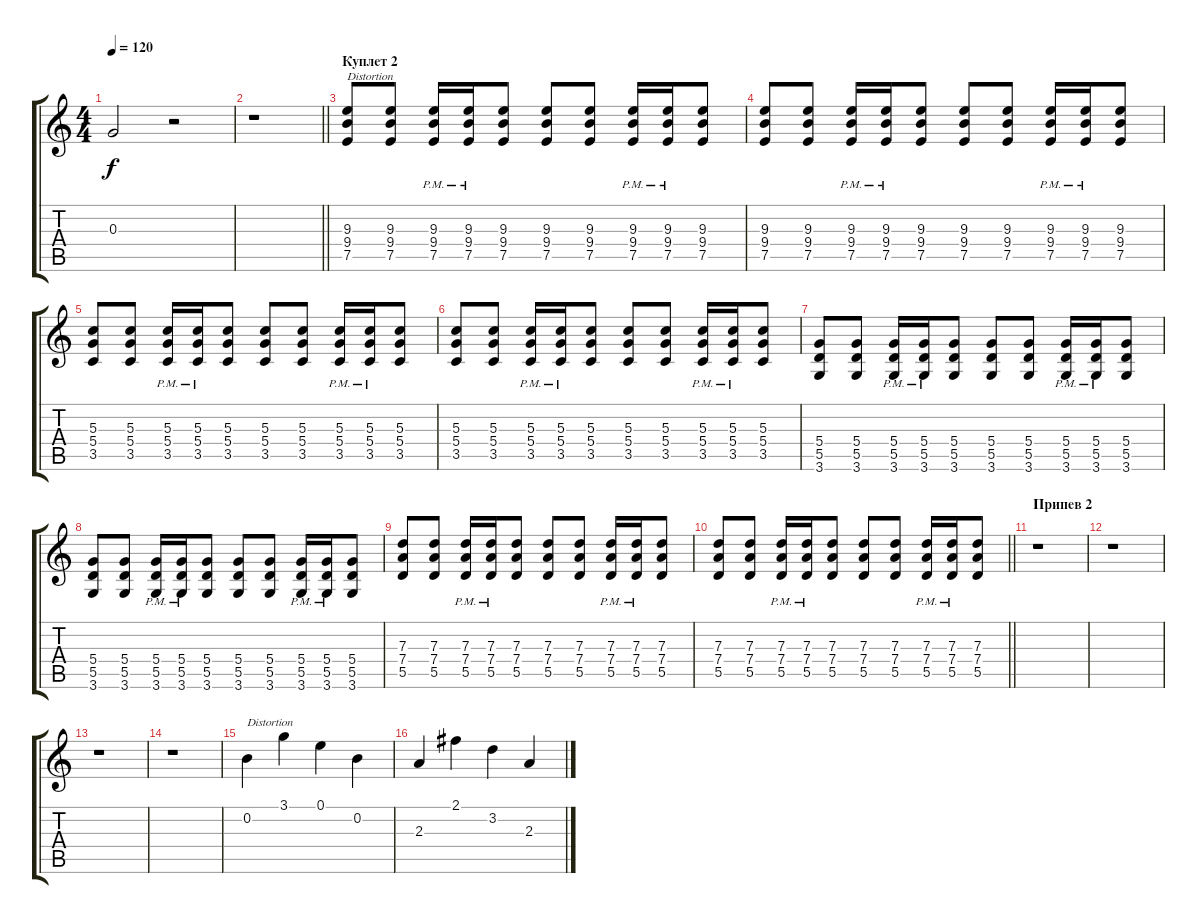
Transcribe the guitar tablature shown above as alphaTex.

\track "" {instrument acousticguitarsteel}
\staff {score tabs}
\tuning (E4 B3 G3 D3 A2 E2) {hide}
\ts (4 4)
\tempo 120
\clef g2
\ks c
0.3.2{dy f} r.2 |
\barLineRight lightlight
r.1 |
\section ("" "Куплет 2")
(9.3 9.4 7.5).8{txt "Distortion"} (9.3 9.4 7.5).8 (9.3{pm} 9.4 7.5).16 (9.3{pm} 9.4 7.5).16 (9.3 9.4 7.5).8 (9.3 9.4 7.5).8 (9.3 9.4 7.5).8 (9.3{pm} 9.4 7.5).16 (9.3{pm} 9.4 7.5).16 (9.3 9.4 7.5).8 |
(9.3 9.4 7.5).8 (9.3 9.4 7.5).8 (9.3{pm} 9.4 7.5).16 (9.3{pm} 9.4 7.5).16 (9.3 9.4 7.5).8 (9.3 9.4 7.5).8 (9.3 9.4 7.5).8 (9.3{pm} 9.4 7.5).16 (9.3{pm} 9.4 7.5).16 (9.3 9.4 7.5).8 |
(5.3 5.4 3.5).8 (5.3 5.4 3.5).8 (5.3{pm} 5.4 3.5).16 (5.3{pm} 5.4 3.5).16 (5.3 5.4 3.5).8 (5.3 5.4 3.5).8 (5.3 5.4 3.5).8 (5.3{pm} 5.4 3.5).16 (5.3{pm} 5.4 3.5).16 (5.3 5.4 3.5).8 |
(5.3 5.4 3.5).8 (5.3 5.4 3.5).8 (5.3{pm} 5.4 3.5).16 (5.3{pm} 5.4 3.5).16 (5.3 5.4 3.5).8 (5.3 5.4 3.5).8 (5.3 5.4 3.5).8 (5.3{pm} 5.4 3.5).16 (5.3{pm} 5.4 3.5).16 (5.3 5.4 3.5).8 |
(5.4 5.5 3.6).8 (5.4 5.5 3.6).8 (5.4 5.5 3.6{pm}).16 (5.4 5.5 3.6{pm}).16 (5.4 5.5 3.6).8 (5.4 5.5 3.6).8 (5.4 5.5 3.6).8 (5.4 5.5 3.6{pm}).16 (5.4 5.5 3.6{pm}).16 (5.4 5.5 3.6).8 |
(5.4 5.5 3.6).8 (5.4 5.5 3.6).8 (5.4 5.5 3.6{pm}).16 (5.4 5.5 3.6{pm}).16 (5.4 5.5 3.6).8 (5.4 5.5 3.6).8 (5.4 5.5 3.6).8 (5.4 5.5 3.6{pm}).16 (5.4 5.5 3.6{pm}).16 (5.4 5.5 3.6).8 |
(7.3 7.4 5.5).8 (7.3 7.4 5.5).8 (7.3{pm} 7.4 5.5).16 (7.3{pm} 7.4 5.5).16 (7.3 7.4 5.5).8 (7.3 7.4 5.5).8 (7.3 7.4 5.5).8 (7.3{pm} 7.4 5.5).16 (7.3{pm} 7.4 5.5).16 (7.3 7.4 5.5).8 |
\barLineRight lightlight
(7.3 7.4 5.5).8 (7.3 7.4 5.5).8 (7.3{pm} 7.4 5.5).16 (7.3{pm} 7.4 5.5).16 (7.3 7.4 5.5).8 (7.3 7.4 5.5).8 (7.3 7.4 5.5).8 (7.3{pm} 7.4 5.5).16 (7.3{pm} 7.4 5.5).16 (7.3 7.4 5.5).8 |
\section ("" "Припев 2")
r.1 |
r.1 |
r.1 |
r.1 |
0.2.4{txt "Distortion"} 3.1.4 0.1.4 0.2.4 |
2.3.4 2.1.4 3.2.4 2.3.4
